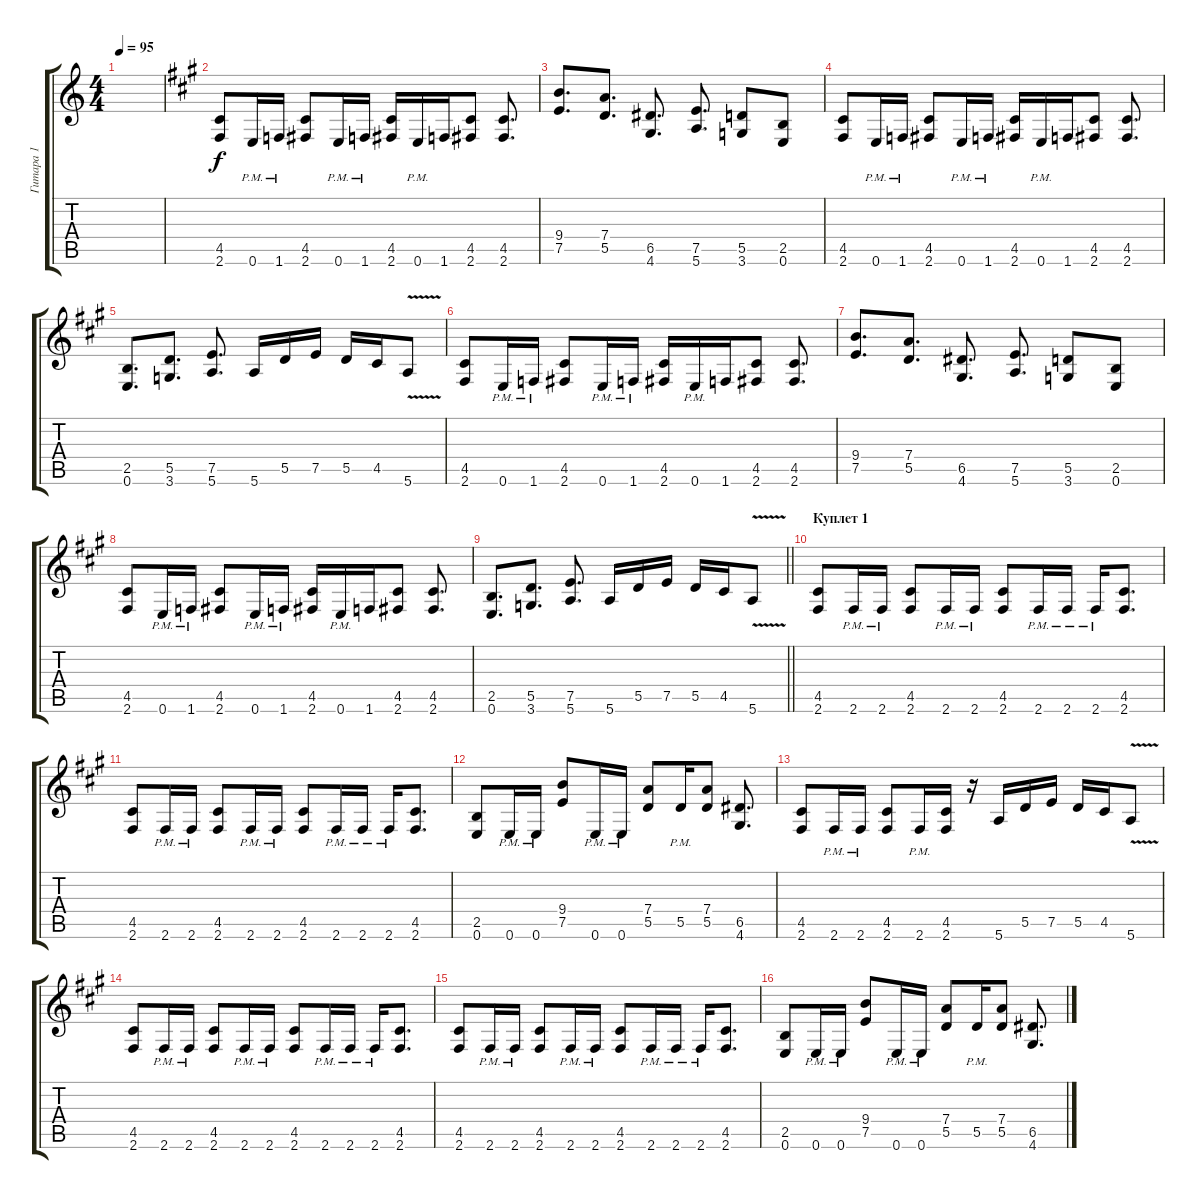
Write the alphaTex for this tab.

\track ("Гитара 1" "Гитара 1") {instrument distortionguitar}
\staff {score tabs}
\tuning (E4 B3 G3 D3 A2 E2) {hide}
\ts (4 4)
\tempo 95
\clef g2
\ks c
|
\ks a
(4.5 2.6).8 0.6{pm}.16 1.6{pm}.16 (4.5 2.6).8 0.6{pm}.16 1.6{pm}.16 (4.5 2.6).16 0.6{pm}.16 1.6.16 (4.5 2.6).8 (4.5 2.6).8{d} |
(9.4 7.5).8{d} (7.4 5.5).8{d} (6.5 4.6).8{d} (7.5 5.6).8{d} (5.5 3.6).8 (2.5 0.6).8 |
(4.5 2.6).8 0.6{pm}.16 1.6{pm}.16 (4.5 2.6).8 0.6{pm}.16 1.6{pm}.16 (4.5 2.6).16 0.6{pm}.16 1.6.16 (4.5 2.6).8 (4.5 2.6).8{d} |
(2.5 0.6).8{d} (5.5 3.6).8{d} (7.5 5.6).8{d} 5.6.16 5.5.16 7.5.16 5.5.16 4.5.16 5.6{v}.8 |
(4.5 2.6).8 0.6{pm}.16 1.6{pm}.16 (4.5 2.6).8 0.6{pm}.16 1.6{pm}.16 (4.5 2.6).16 0.6{pm}.16 1.6.16 (4.5 2.6).8 (4.5 2.6).8{d} |
(9.4 7.5).8{d} (7.4 5.5).8{d} (6.5 4.6).8{d} (7.5 5.6).8{d} (5.5 3.6).8 (2.5 0.6).8 |
(4.5 2.6).8 0.6{pm}.16 1.6{pm}.16 (4.5 2.6).8 0.6{pm}.16 1.6{pm}.16 (4.5 2.6).16 0.6{pm}.16 1.6.16 (4.5 2.6).8 (4.5 2.6).8{d} |
\barLineRight lightlight
(2.5 0.6).8{d} (5.5 3.6).8{d} (7.5 5.6).8{d} 5.6.16 5.5.16 7.5.16 5.5.16 4.5.16 5.6{v}.8 |
\section ("" "Куплет 1")
(4.5 2.6).8 2.6{pm}.16 2.6{pm}.16 (4.5 2.6).8 2.6{pm}.16 2.6{pm}.16 (4.5 2.6).8 2.6{pm}.16 2.6{pm}.16 2.6{pm}.16 (4.5 2.6).8{d} |
(4.5 2.6).8 2.6{pm}.16 2.6{pm}.16 (4.5 2.6).8 2.6{pm}.16 2.6{pm}.16 (4.5 2.6).8 2.6{pm}.16 2.6{pm}.16 2.6{pm}.16 (4.5 2.6).8{d} |
(2.5 0.6).8 0.6{pm}.16 0.6{pm}.16 (9.4 7.5).8 0.6{pm}.16 0.6{pm}.16 (7.4 5.5).8 5.5{pm}.16 (7.4 5.5).8 (6.5 4.6).8{d} |
(4.5 2.6).8 2.6{pm}.16 2.6{pm}.16 (4.5 2.6).8 2.6{pm}.16 (4.5 2.6).16 r.16 5.6.16 5.5.16 7.5.16 5.5.16 4.5.16 5.6{v}.8 |
(4.5 2.6).8 2.6{pm}.16 2.6{pm}.16 (4.5 2.6).8 2.6{pm}.16 2.6{pm}.16 (4.5 2.6).8 2.6{pm}.16 2.6{pm}.16 2.6{pm}.16 (4.5 2.6).8{d} |
(4.5 2.6).8 2.6{pm}.16 2.6{pm}.16 (4.5 2.6).8 2.6{pm}.16 2.6{pm}.16 (4.5 2.6).8 2.6{pm}.16 2.6{pm}.16 2.6{pm}.16 (4.5 2.6).8{d} |
(2.5 0.6).8 0.6{pm}.16 0.6{pm}.16 (9.4 7.5).8 0.6{pm}.16 0.6{pm}.16 (7.4 5.5).8 5.5{pm}.16 (7.4 5.5).8 (6.5 4.6).8{d}
